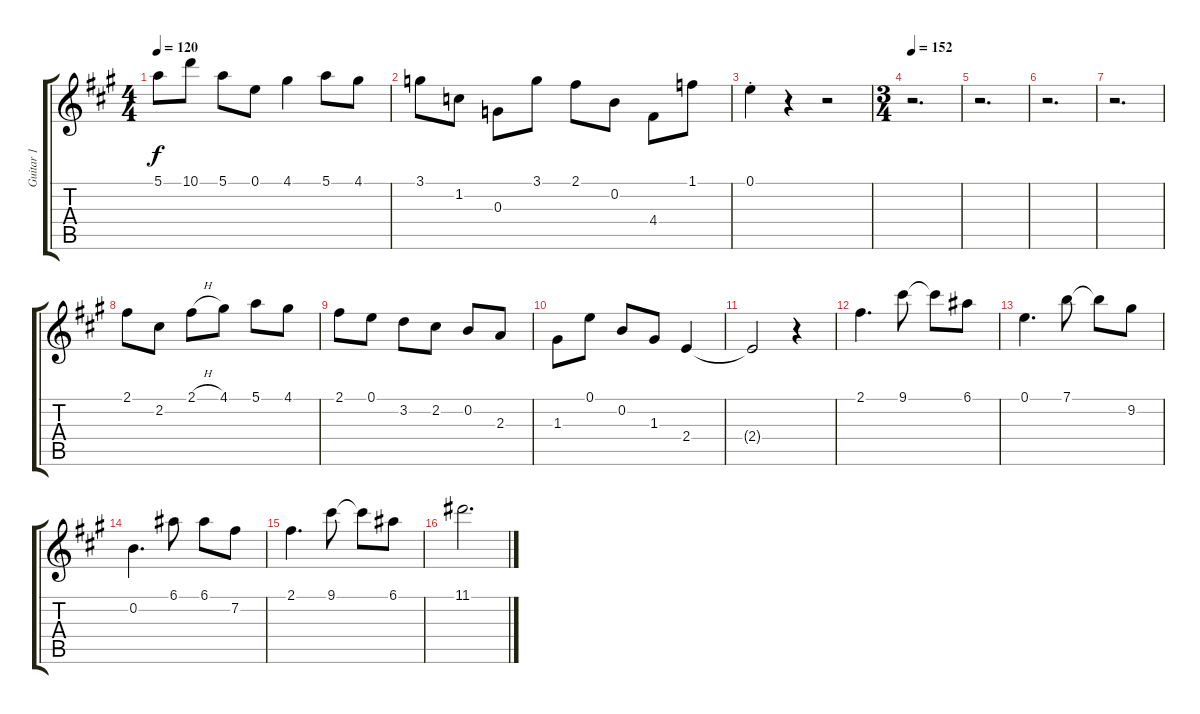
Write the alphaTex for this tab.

\track ("Guitar 1" "Guitar 1") {instrument acousticguitarnylon}
\staff {score tabs}
\tuning (E4 B3 G3 D3 A2 E2) {hide}
\ts (4 4)
\tempo 120
\clef g2
\ks a
5.1.8{dy f} 10.1.8 5.1.8 0.1.8 4.1.4 5.1.8 4.1.8 |
3.1.8 1.2.8 0.3.8 3.1.8 2.1.8 0.2.8 4.4.8 1.1.8 |
0.1{st}.4 r.4 r.2 |
\ts (3 4)
\tempo 152
r.2{d volume 8} |
r.2{d} |
r.2{d} |
r.2{d} |
2.1.8 2.2.8 2.1{h}.8 4.1.8 5.1.8 4.1.8 |
2.1.8 0.1.8 3.2.8 2.2.8 0.2.8 2.3.8 |
1.3.8 0.1.8 0.2.8 1.3.8 2.4.4 |
2.4{t}.2 r.4 |
2.1.4{d} 9.1.8 9.1{t}.8 6.1.8 |
0.1.4{d} 7.1.8 7.1{t}.8 9.2.8 |
0.2.4{d} 6.1.8 6.1.8 7.2.8 |
2.1.4{d} 9.1.8 9.1{t}.8 6.1.8 |
11.1.2{d}
